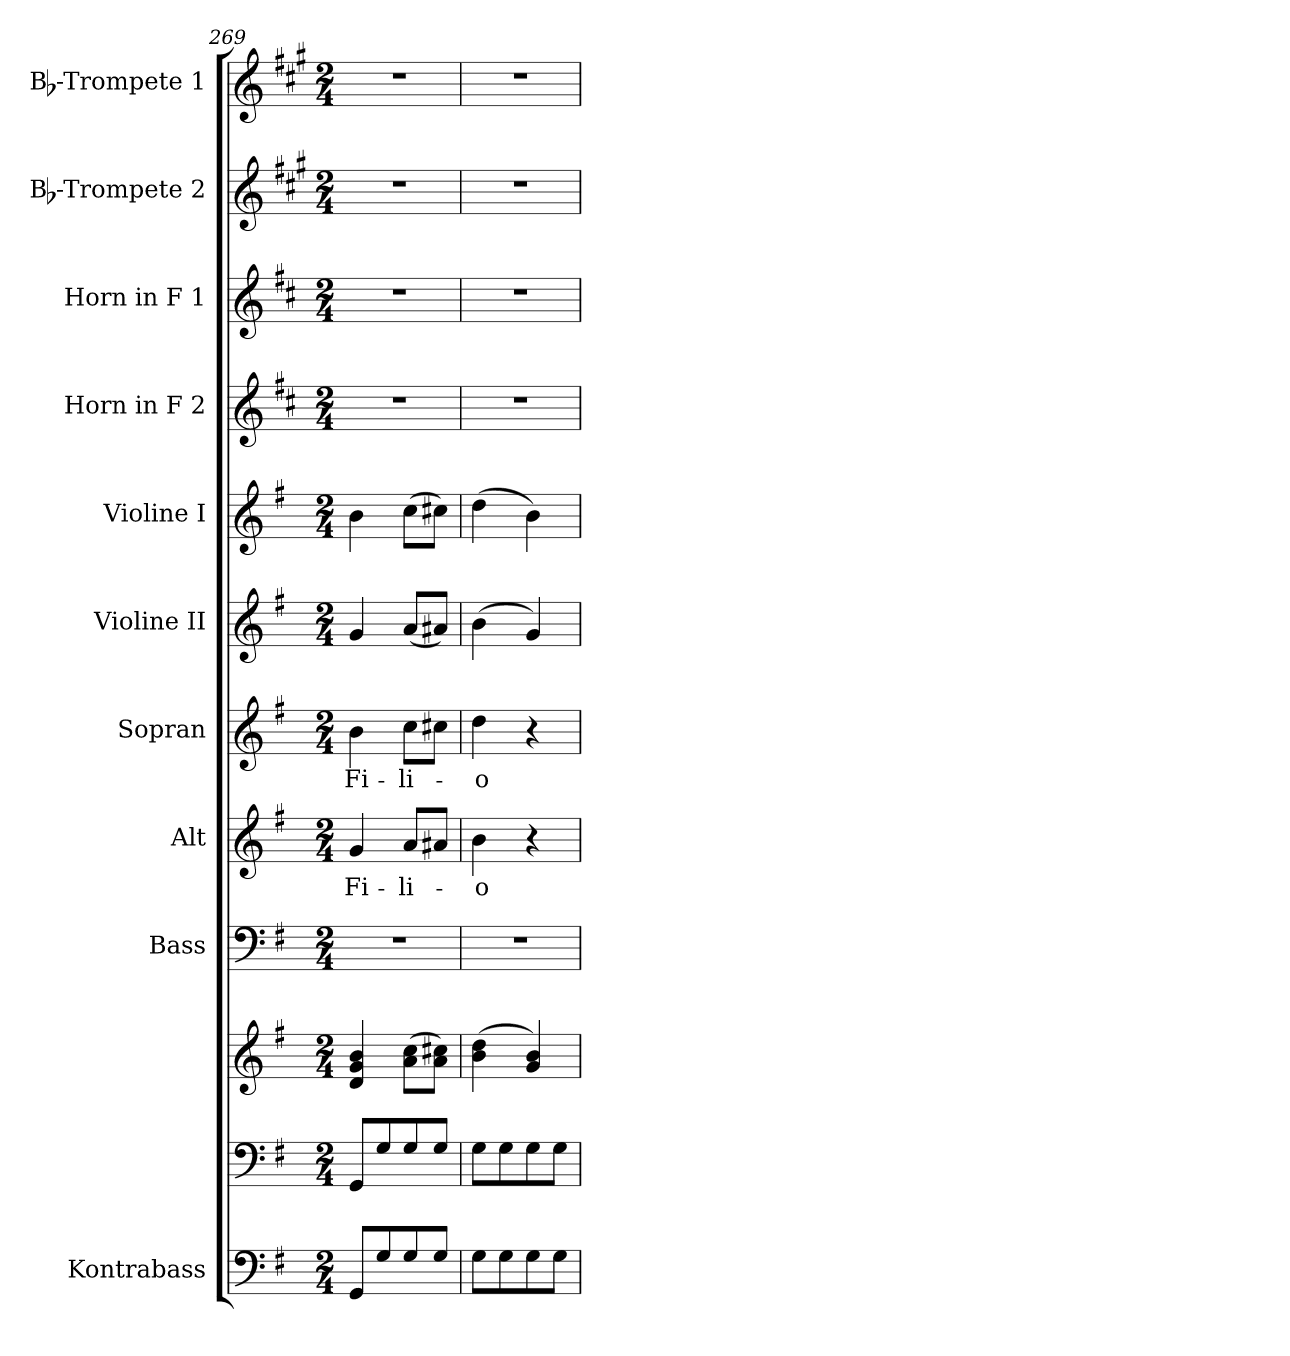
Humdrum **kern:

**kern	**kern	**kern	**kern	**kern	**text	**kern	**text	**kern	**kern	**kern	**kern	**kern	**kern
*part11	*part10	*part10	*part9	*part8	*part8	*part7	*part7	*part6	*part5	*part4	*part3	*part2	*part1
*staff12	*staff11	*staff10	*staff9	*staff8	*staff8	*staff7	*staff7	*staff6	*staff5	*staff4	*staff3	*staff2	*staff1
*I"Kontrabass	*	*	*I"Bass	*I"Alt	*	*I"Sopran	*	*I"Violine II	*I"Violine I	*I"Horn in F 2	*I"Horn in F 1	*I"Bb-Trompete 2	*I"Bb-Trompete 1
*I'Kb.	*	*	*I'B.	*I'A.	*	*I'S.	*	*I'Vl. II	*I'Vl. I	*	*	*I'Bb Trp. 2	*I'Bb Trp. 1
*clefF4	*clefF4	*clefG2	*clefF4	*clefG2	*	*clefG2	*	*clefG2	*clefG2	*clefG2	*clefG2	*clefG2	*clefG2
*ITrd7c12	*	*	*	*	*	*	*	*	*	*ITrd4c7	*ITrd4c7	*ITrd1c2	*ITrd1c2
*k[f#]	*k[f#]	*k[f#]	*k[f#]	*k[f#]	*	*k[f#]	*	*k[f#]	*k[f#]	*k[f#]	*k[f#]	*k[f#]	*k[f#]
*G:	*G:	*G:	*G:	*G:	*	*G:	*	*G:	*G:	*G:	*G:	*G:	*G:
*M2/4	*M2/4	*M2/4	*M2/4	*M2/4	*	*M2/4	*	*M2/4	*M2/4	*M2/4	*M2/4	*M2/4	*M2/4
=269	=269	=269	=269	=269	=269	=269	=269	=269	=269	=269	=269	=269	=269
!	!	!	!	!	!LO:LY:b	!	!LO:LY:b	!	!	!	!	!	!
8GGG/L	8GG/L	4d/ 4g/ 4b/	2r	4g/	Fi-	4b\	Fi-	4g/	4b\	2r	2r	2r	2r
8GG/	8G/	.	.	.	.	.	.	.	.	.	.	.	.
!	!	!	!	!	!LO:LY:b	!	!LO:LY:b	!	!	!	!	!	!
8GG/	8G/	(>8a\ 8cc\L	.	8a/L	-li-	8cc\L	-li-	(<8a/L	(>8cc\L	.	.	.	.
8GG/J	8G/J	8a\ 8cc#X\J)	.	8a#X/J	.	8cc#X\J	.	8a#X/J)	8cc#X\J)	.	.	.	.
=270	=270	=270	=270	=270	=270	=270	=270	=270	=270	=270	=270	=270	=270
!	!	!	!	!	!LO:LY:b	!	!LO:LY:b	!	!	!	!	!	!
8GG\L	8G\L	(>4b\ 4dd\	2r	4b\	-o	4dd\	-o	(>4b\	(>4dd\	2r	2r	2r	2r
8GG\	8G\	.	.	.	.	.	.	.	.	.	.	.	.
8GG\	8G\	4g/ 4b/)	.	4r	.	4r	.	4g/)	4b\)	.	.	.	.
8GG\J	8G\J	.	.	.	.	.	.	.	.	.	.	.	.
=	=	=	=	=	=	=	=	=	=	=	=	=	=
*-	*-	*-	*-	*-	*-	*-	*-	*-	*-	*-	*-	*-	*-
